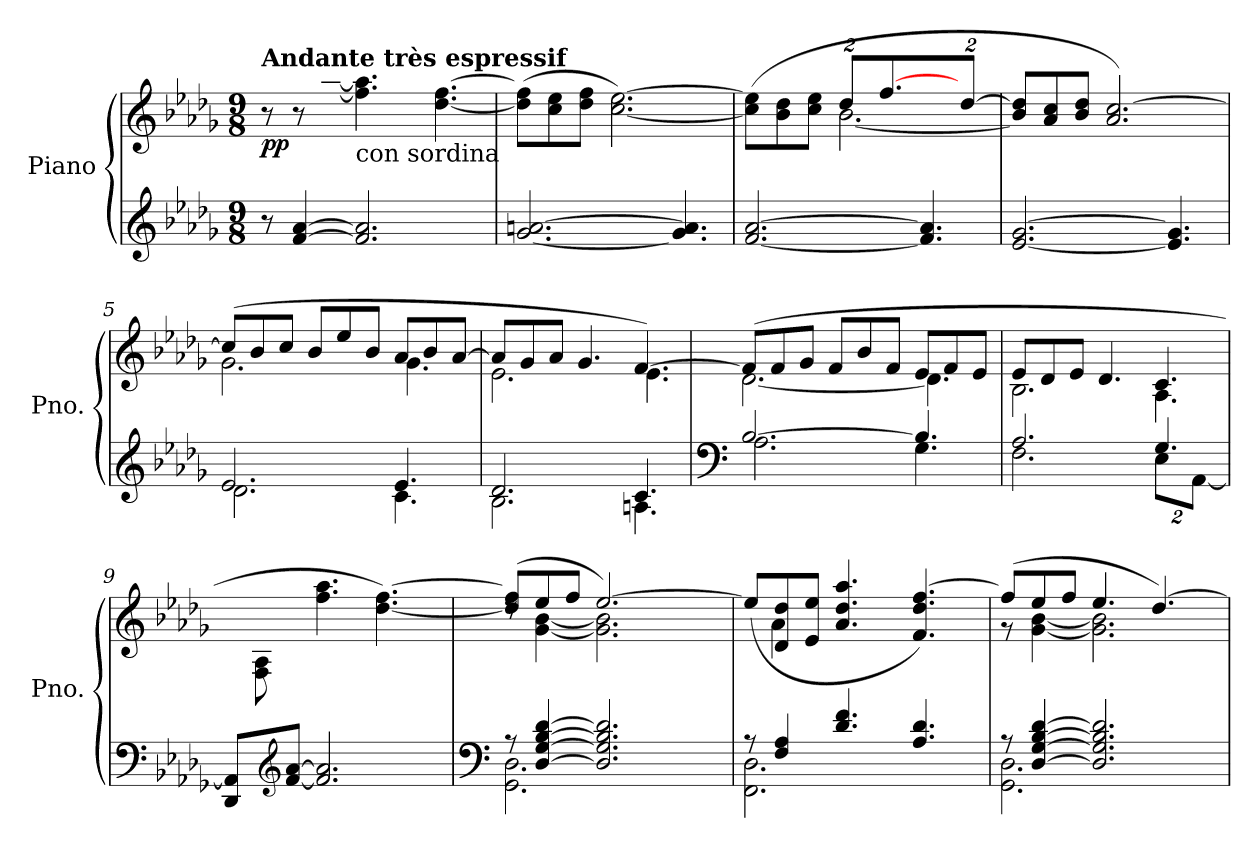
**kern	**kern	**dynam
*part1	*part1	*part1
*staff2	*staff1	*staff1/2
*I"Piano	*	*
*I'Pno.	*	*
*clefG2	*clefG2	*
*k[b-e-a-d-g-]	*k[b-e-a-d-g-]	*
*M9/8	*M9/8	*
=1	=1	=1
*^	*^	*
!	!	!LO:TX:a:B:t=Andante très espressif	!	!
!	!	!	!	!LO:DY:b
8r	8ryy	8r	4ryy	pp
[4f/ [4a-/	8f/yy 8a-/yyL	8r	.	.
.	8ryy	8ryy	[8ff\ [8aa-\J	.
!	!	!LO:TX:b:t=con sordina	!	!
2.f/] 2.a-/]	4rgyy	4.ff\] 4.aa-\]	2.ryy	.
.	2ryy	.	.	.
.	.	[4.dd-\ [4.ff\	.	.
*v	*v	*	*	*
*	*v	*v	*
=2	=2	=2
[2.g-/ [2.an/	(8dd-\] 8ff\]L	.
.	8cc\ 8ee-\	.
.	8dd-\ 8ff\J	.
.	[2.cc\ [2.ee-\)	.
4.g-/] 4.a/]	.	.
=3	=3	=3
*	*^	*
[2.f/ [2.a-/	(8cc\] 8ee-\]L	4.ryy	.
.	8b-\ 8dd-\	.	.
.	8cc\ 8ee-\J	.	.
*	*Xbrackettup	*	*
.	16%3dd-/L	[2.b-\	.
.	[4.ff/	.	.
4.f/] 4.a-/]	.	.	.
.	[16%3dd-/J	.	.
*	*v	*v	*
!!LO:LB:g=z
=4	=4	=4
[2.e-/ [2.g-/	8b-/] 8dd-/]L	.
.	8a-/ 8cc/	.
.	8b-/ 8dd-/J	.
.	2.a-/ [2.cc/)	.
4.e-/] 4.g-/]	.	.
=5	=5	=5
*^	*^	*
2.e-/	2.d-\	(8cc/L]	2.g-\	.
.	.	8b-/	.	.
.	.	8cc/J	.	.
.	.	8b-/L	.	.
.	.	8ee-/	.	.
.	.	8b-/J	.	.
4.e-/	4.c\	8a-/L	4.g-\	.
.	.	8b-/	.	.
.	.	[8a-/J	.	.
=6	=6	=6	=6	=6
2.d-/	2.B-\	8a-/L]	2.e-\	.
.	.	8g-/	.	.
.	.	8a-/J	.	.
.	.	4.g-/	.	.
4.c/	4.An\	[4.f/)	4.e-\	.
=7	=7	=7	=7	=7
*clefF4	*	*	*	*
[2.B-/	2.A-\	(8f/L]	[2.d-\	.
.	.	8f/	.	.
.	.	8g-/J	.	.
.	.	8f/L	.	.
.	.	8b-/	.	.
.	.	8f/J	.	.
4.B-/]	4.G-\	8e-/L	4.d-\]	.
.	.	8f/	.	.
.	.	8e-/J	.	.
!!LO:LB:g=z	!!
=8	=8	=8	=8	=8
2.A-/	2.F\	8e-/L	2.B-\	.
.	.	8d-/	.	.
.	.	8e-/J	.	.
.	.	4.d-/	.	.
*	*Xbrackettup	*	*	*
4.G-/	16%3E-\L	4.c/	4.A-\	.
.	[16%3AA-\J	.	.	.
=9	=9	=9	=9	=9
8DD-/ 8AA-/]L	1ryy	4.ryy	8ryy	.
8ryy	.	.	8F\ 8A-\	.
*clefG2	*	*	*	*
[8f/ [8a-/J	.	.	2..ryy	.
2.f/] 2.a-/]	.	4.ff\ 4.aa-\	.	.
.	.	[4.dd-\ [4.ff\)	.	.
.	8ryy	.	.	.
=10	=10	=10	=10	=10
*clefF4	*	*	*	*
8r	2.GG-\ 2.D-\	(8dd-/] 8ff/]L	8rdd	.
[4D-/ [4G-/ [4B-/ [4d-/	.	8ee-/	[4g-\ [4b-\	.
.	.	8ff/J	.	.
2.D-/] 2.G-/] 2.B-/] 2.d-/]	.	[2.ee-/)	2.g-\] 2.b-\]	.
.	4ryy	.	.	.
.	8ryy	.	.	.
=11	=11	=11	=11	=11
8r	2.FF\ 2.D-\	(8ee-/L]	8ryy	.
4F/ 4A-/	.	8d-/ 8dd-/	4a-\	.
.	.	8e-/ 8ee-/J	.	.
4.d-/ 4.f/	.	4.a-/ 4.dd-/ 4.aa-/	4ryy	.
.	.	.	2ryy	.
4.A-/ 4.d-/	4ryy	4.f/ 4.dd-/ [4.ff/)	.	.
.	8ryy	.	.	.
!!LO:LB:g=z	!!
=12	=12	=12	=12	=12
8r	2.GG-\ 2.D-\	(8ff/L]	8r	.
[4D-/ [4G-/ [4B-/ [4d-/	.	8ee-/	[4g-\ [4b-\	.
.	.	8ff/J	.	.
2.D-/] 2.G-/] 2.B-/] 2.d-/]	.	4.ee-/	2.g-\] 2.b-\]	.
.	4ryy	[4.dd-/)	.	.
.	8ryy	.	.	.
*v	*v	*	*	*
*	*v	*v	*
=	=	=
*-	*-	*-
